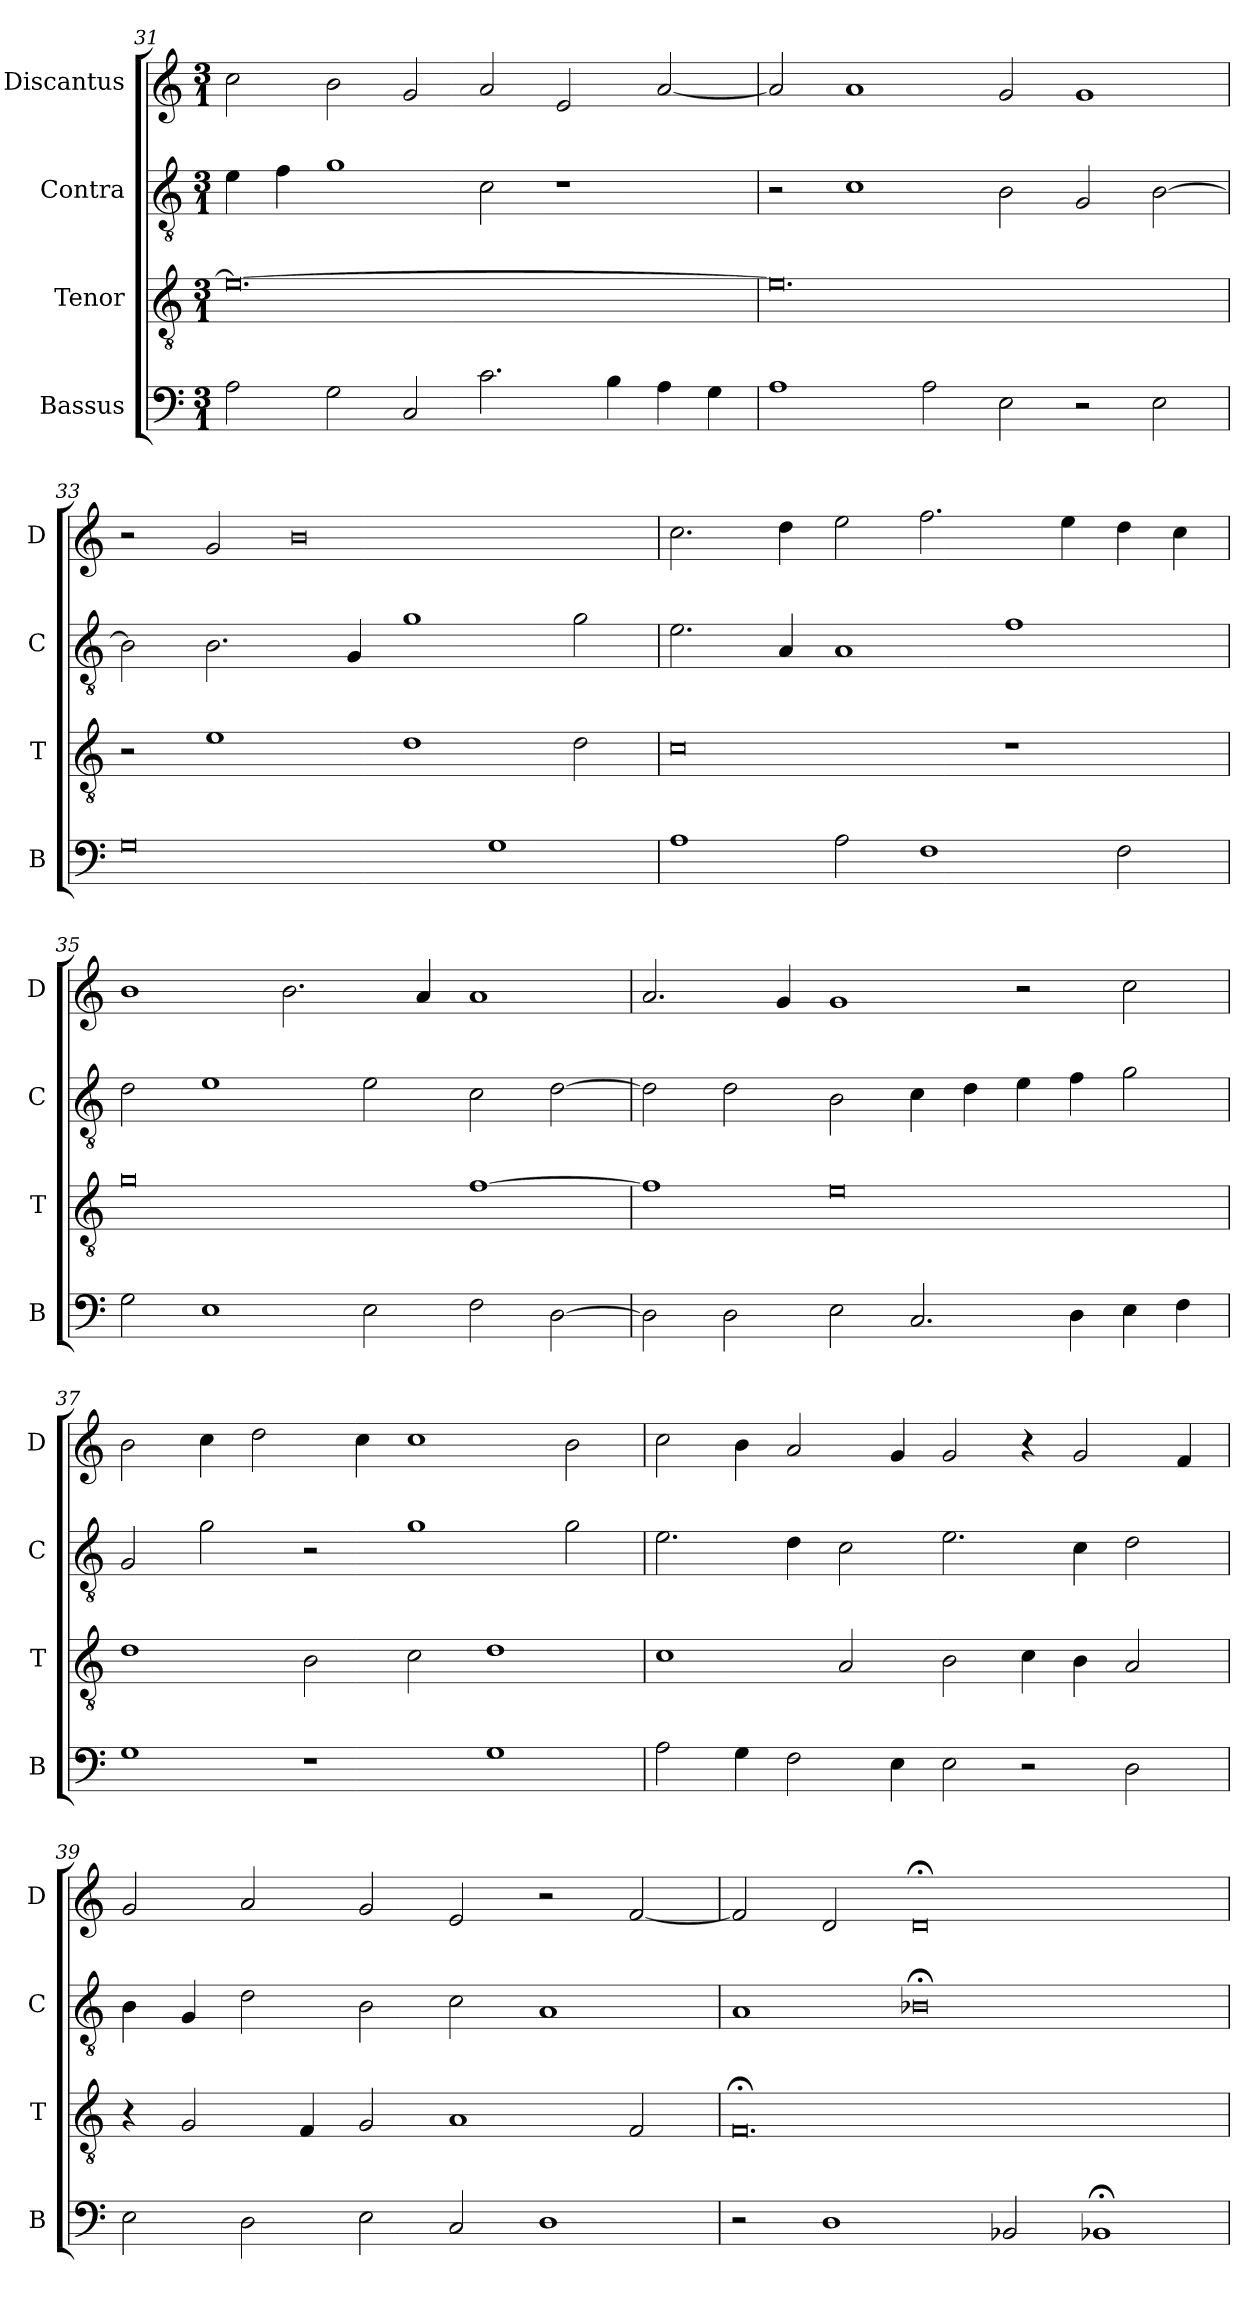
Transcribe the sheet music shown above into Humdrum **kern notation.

**kern	**kern	**kern	**kern
*part4	*part3	*part2	*part1
*staff4	*staff3	*staff2	*staff1
*I"Bassus	*I"Tenor	*I"Contra	*I"Discantus
*I'B	*I'T	*I'C	*I'D
*clefF4	*clefGv2	*clefGv2	*clefG2
*k[]	*k[]	*k[]	*k[]
*M3/1	*M3/1	*M3/1	*M3/1
=31	=31	=31	=31
2A\	0.e_	4e\	2cc\
.	.	4f\	.
2G\	.	1g	2b\
2C/	.	.	2g/
2.c\	.	2c\	2a/
.	.	1r	2e/
4B\	.	.	.
4A\	.	.	[2a/
4G\	.	.	.
=32	=32	=32	=32
1A	0.e]	2r	2a/]
.	.	1c	1a
2A\	.	.	.
2E\	.	2B\	2g/
2r	.	2G/	1g
2E\	.	[2B\	.
=33	=33	=33	=33
0G	2r	2B\]	2r
.	1e	2.B\	2g/
.	.	.	0b
.	.	4G/	.
.	1d	1g	.
1G	.	.	.
.	2d\	2g\	.
=34	=34	=34	=34
1A	0c	2.e\	2.cc\
.	.	4A/	4dd\
2A\	.	1A	2ee\
1F	.	.	2.ff\
.	1r	1f	.
.	.	.	4ee\
2F\	.	.	4dd\
.	.	.	4cc\
=35	=35	=35	=35
2G\	0g	2d\	1b
1E	.	1e	.
.	.	.	2.b\
2E\	.	2e\	.
.	.	.	4a/
2F\	[1f	2c\	1a
[2D\	.	[2d\	.
=36	=36	=36	=36
2D\]	1f]	2d\]	2.a/
2D\	.	2d\	.
.	.	.	4g/
2E\	0e	2B\	1g
2.C/	.	4c\	.
.	.	4d\	.
.	.	4e\	2r
4D\	.	4f\	.
4E\	.	2g\	2cc\
4F\	.	.	.
=37	=37	=37	=37
1G	1d	2G/	2b\
.	.	2g\	4cc\
.	.	.	2dd\
1r	2B\	2r	.
.	.	.	4cc\
.	2c\	1g	1cc
1G	1d	.	.
.	.	2g\	2b\
=38	=38	=38	=38
2A\	1c	2.e\	2cc\
4G\	.	.	4b\
2F\	.	4d\	2a/
.	2A/	2c\	.
4E\	.	.	4g/
2E\	2B\	2.e\	2g/
2r	4c\	.	4r
.	4B\	4c\	2g/
2D\	2A/	2d\	.
.	.	.	4f/
=39	=39	=39	=39
2E\	4r	4B\	2g/
.	2G/	4G/	.
2D\	.	2d\	2a/
.	4F/	.	.
2E\	2G/	2B\	2g/
2C/	1A	2c\	2e/
1D	.	1A	2r
.	2F/	.	[2f/
=40	=40	=40	=40
2r	0.F;<	1A	2f/]
1D	.	.	2d/
.	.	0B-X;<	0d;<
2BB-X/	.	.	.
1BB-X;<	.	.	.
=	=	=	=
*-	*-	*-	*-
